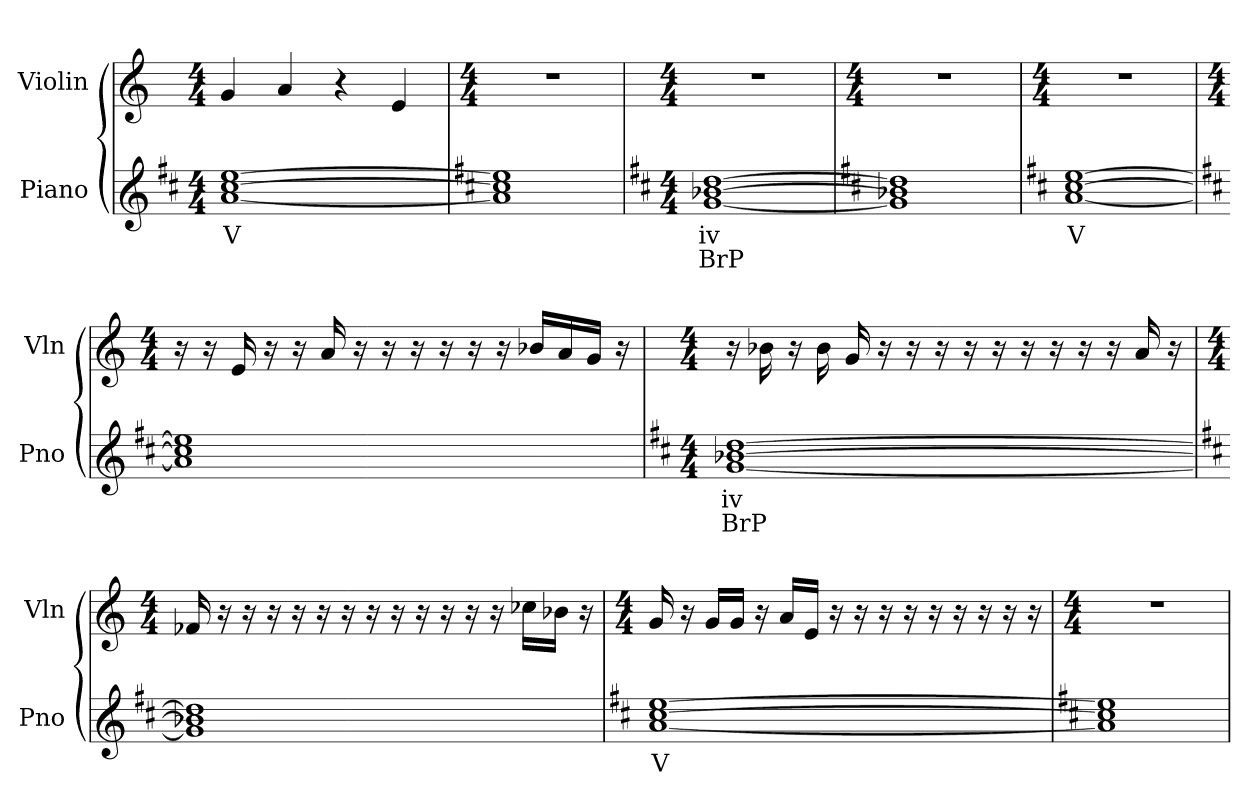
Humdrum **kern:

**kern	**text	**text	**kern
*part2	*part2	*part2	*part1
*staff2	*staff2	*staff2	*staff1
*I"Piano	*	*	*I"Violin
*I'Pno	*	*	*I'Vln
*k[f#c#]	*	*	*
*D:	*	*	*
*M4/4	*	*	*M4/4
=	=	=	=
[1a [1cc# [1ee	V	.	4g
.	.	.	4a
.	.	.	4r
.	.	.	4e
=	=	=	=
*k[f#c#]	*	*	*
*D:	*	*	*
*	*	*	*M4/4
1a] 1cc#] 1ee]	.	.	1r
=	=	=	=
*k[f#c#]	*	*	*
*D:	*	*	*
*M4/4	*	*	*M4/4
[1g [1b-X [1dd	iv	BrP	1r
=	=	=	=
*k[f#c#]	*	*	*
*D:	*	*	*
*	*	*	*M4/4
1g] 1b-X] 1dd]	.	.	1r
=	=	=	=
*k[f#c#]	*	*	*
*D:	*	*	*
*	*	*	*M4/4
[1a [1cc# [1ee	V	.	1r
=	=	=	=
*k[f#c#]	*	*	*
*D:	*	*	*
*	*	*	*M4/4
1a] 1cc#] 1ee]	.	.	16r
.	.	.	16r
.	.	.	16e
.	.	.	16r
.	.	.	16r
.	.	.	16a
.	.	.	16r
.	.	.	16r
.	.	.	16r
.	.	.	16r
.	.	.	16r
.	.	.	16r
.	.	.	16b-XLL
.	.	.	16a
.	.	.	16gJJ
.	.	.	16r
=	=	=	=
*k[f#c#]	*	*	*
*D:	*	*	*
*M4/4	*	*	*M4/4
[1g [1b-X [1dd	iv	BrP	16r
.	.	.	16b-X
.	.	.	16r
.	.	.	16b-
.	.	.	16g
.	.	.	16r
.	.	.	16r
.	.	.	16r
.	.	.	16r
.	.	.	16r
.	.	.	16r
.	.	.	16r
.	.	.	16r
.	.	.	16r
.	.	.	16a
.	.	.	16r
=	=	=	=
*k[f#c#]	*	*	*
*D:	*	*	*
*	*	*	*M4/4
1g] 1b-X] 1dd]	.	.	16f-X
.	.	.	16r
.	.	.	16r
.	.	.	16r
.	.	.	16r
.	.	.	16r
.	.	.	16r
.	.	.	16r
.	.	.	16r
.	.	.	16r
.	.	.	16r
.	.	.	16r
.	.	.	16r
.	.	.	16cc-XLL
.	.	.	16b-XJJ
.	.	.	16r
=	=	=	=
*k[f#c#]	*	*	*
*D:	*	*	*
*	*	*	*M4/4
[1a [1cc# [1ee	V	.	16g
.	.	.	16r
.	.	.	16gLL
.	.	.	16gJJ
.	.	.	16r
.	.	.	16aLL
.	.	.	16eJJ
.	.	.	16r
.	.	.	16r
.	.	.	16r
.	.	.	16r
.	.	.	16r
.	.	.	16r
.	.	.	16r
.	.	.	16r
.	.	.	16r
=	=	=	=
*k[f#c#]	*	*	*
*D:	*	*	*
*	*	*	*M4/4
1a] 1cc#] 1ee]	.	.	1r
=	=	=	=
*-	*-	*-	*-
